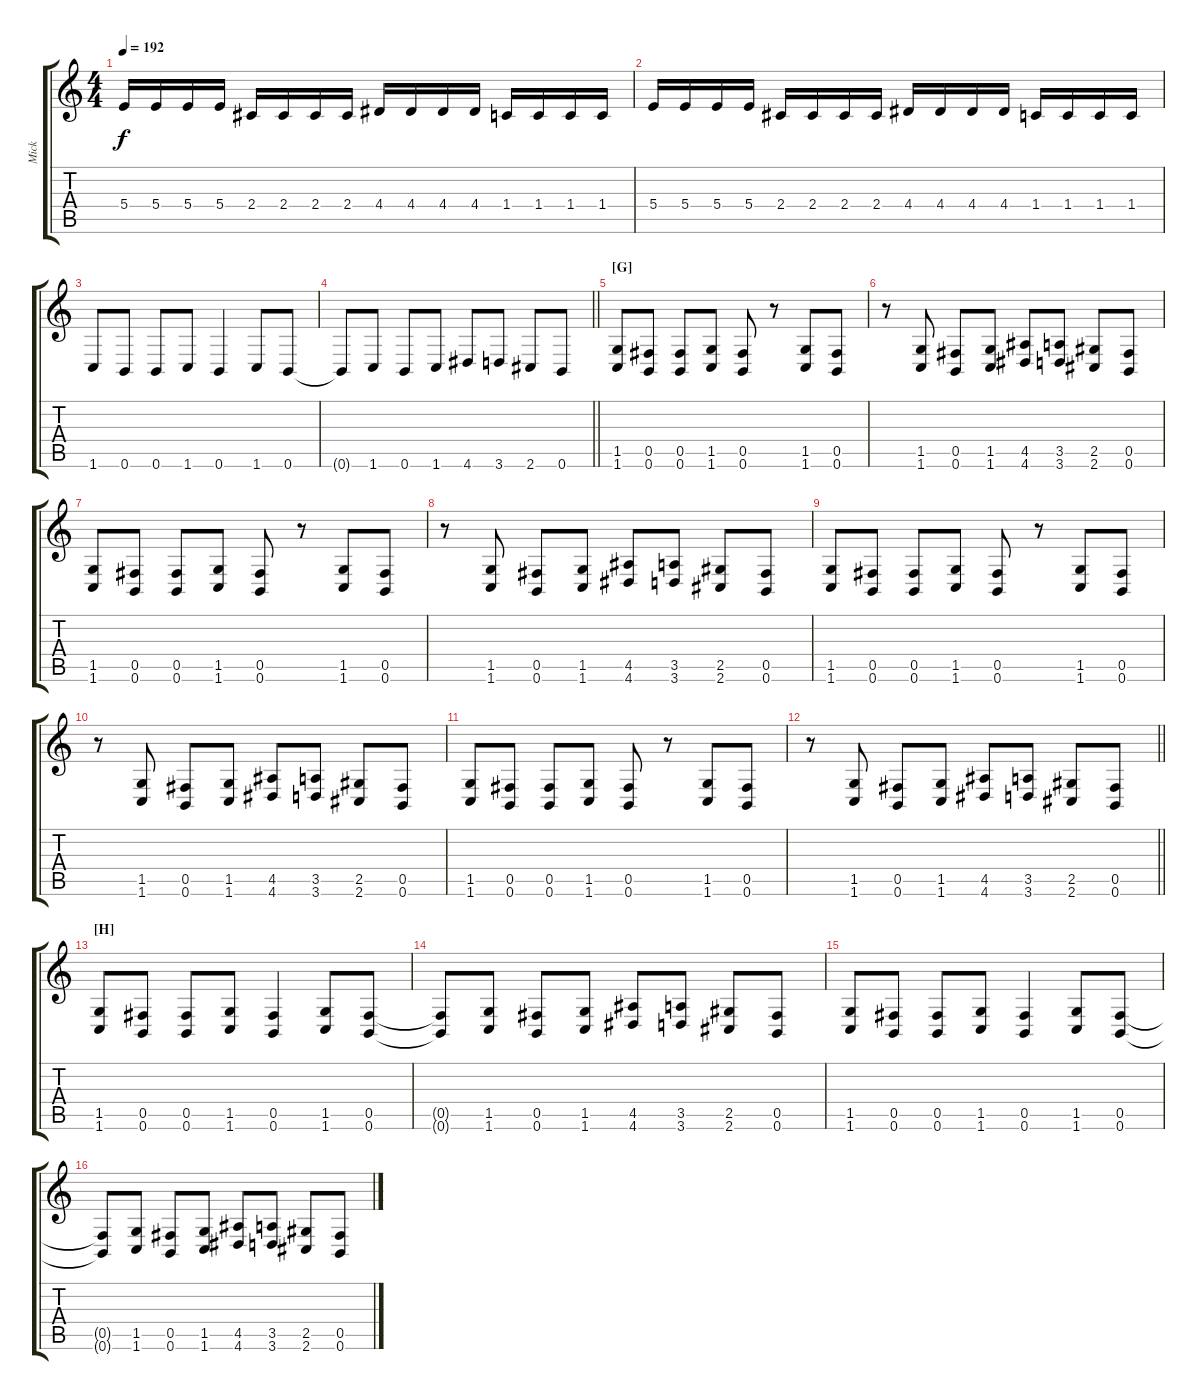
\track ("Mick" "Mick") {instrument overdrivenguitar}
\staff {score tabs}
\tuning (Db4 Ab3 E3 B2 Gb2 B1) {hide}
\ts (4 4)
\tempo 192
\clef g2
\ks c
5.4.16{dy f} 5.4.16 5.4.16 5.4.16 2.4.16 2.4.16 2.4.16 2.4.16 4.4.16 4.4.16 4.4.16 4.4.16 1.4.16 1.4.16 1.4.16 1.4.16 |
5.4.16 5.4.16 5.4.16 5.4.16 2.4.16 2.4.16 2.4.16 2.4.16 4.4.16 4.4.16 4.4.16 4.4.16 1.4.16 1.4.16 1.4.16 1.4.16 |
1.6.8 0.6.8 0.6.8 1.6.8 0.6.4 1.6.8 0.6.8 |
\barLineRight lightlight
0.6{t}.8 1.6.8 0.6.8 1.6.8 4.6.8 3.6.8 2.6.8 0.6.8 |
\section ("" "[G]")
(1.5 1.6).8 (0.5 0.6).8 (0.5 0.6).8 (1.5 1.6).8 (0.5 0.6).8 r.8 (1.5 1.6).8 (0.5 0.6).8 |
r.8 (1.5 1.6).8 (0.5 0.6).8 (1.5 1.6).8 (4.5 4.6).8 (3.5 3.6).8 (2.5 2.6).8 (0.5 0.6).8 |
(1.5 1.6).8 (0.5 0.6).8 (0.5 0.6).8 (1.5 1.6).8 (0.5 0.6).8 r.8 (1.5 1.6).8 (0.5 0.6).8 |
r.8 (1.5 1.6).8 (0.5 0.6).8 (1.5 1.6).8 (4.5 4.6).8 (3.5 3.6).8 (2.5 2.6).8 (0.5 0.6).8 |
(1.5 1.6).8 (0.5 0.6).8 (0.5 0.6).8 (1.5 1.6).8 (0.5 0.6).8 r.8 (1.5 1.6).8 (0.5 0.6).8 |
r.8 (1.5 1.6).8 (0.5 0.6).8 (1.5 1.6).8 (4.5 4.6).8 (3.5 3.6).8 (2.5 2.6).8 (0.5 0.6).8 |
(1.5 1.6).8 (0.5 0.6).8 (0.5 0.6).8 (1.5 1.6).8 (0.5 0.6).8 r.8 (1.5 1.6).8 (0.5 0.6).8 |
\barLineRight lightlight
r.8 (1.5 1.6).8 (0.5 0.6).8 (1.5 1.6).8 (4.5 4.6).8 (3.5 3.6).8 (2.5 2.6).8 (0.5 0.6).8 |
\section ("" "[H]")
(1.5 1.6).8 (0.5 0.6).8 (0.5 0.6).8 (1.5 1.6).8 (0.5 0.6).4 (1.5 1.6).8 (0.5 0.6).8 |
(0.5{t} 0.6{t}).8 (1.5 1.6).8 (0.5 0.6).8 (1.5 1.6).8 (4.5 4.6).8 (3.5 3.6).8 (2.5 2.6).8 (0.5 0.6).8 |
(1.5 1.6).8 (0.5 0.6).8 (0.5 0.6).8 (1.5 1.6).8 (0.5 0.6).4 (1.5 1.6).8 (0.5 0.6).8 |
(0.5{t} 0.6{t}).8 (1.5 1.6).8 (0.5 0.6).8 (1.5 1.6).8 (4.5 4.6).8 (3.5 3.6).8 (2.5 2.6).8 (0.5 0.6).8
